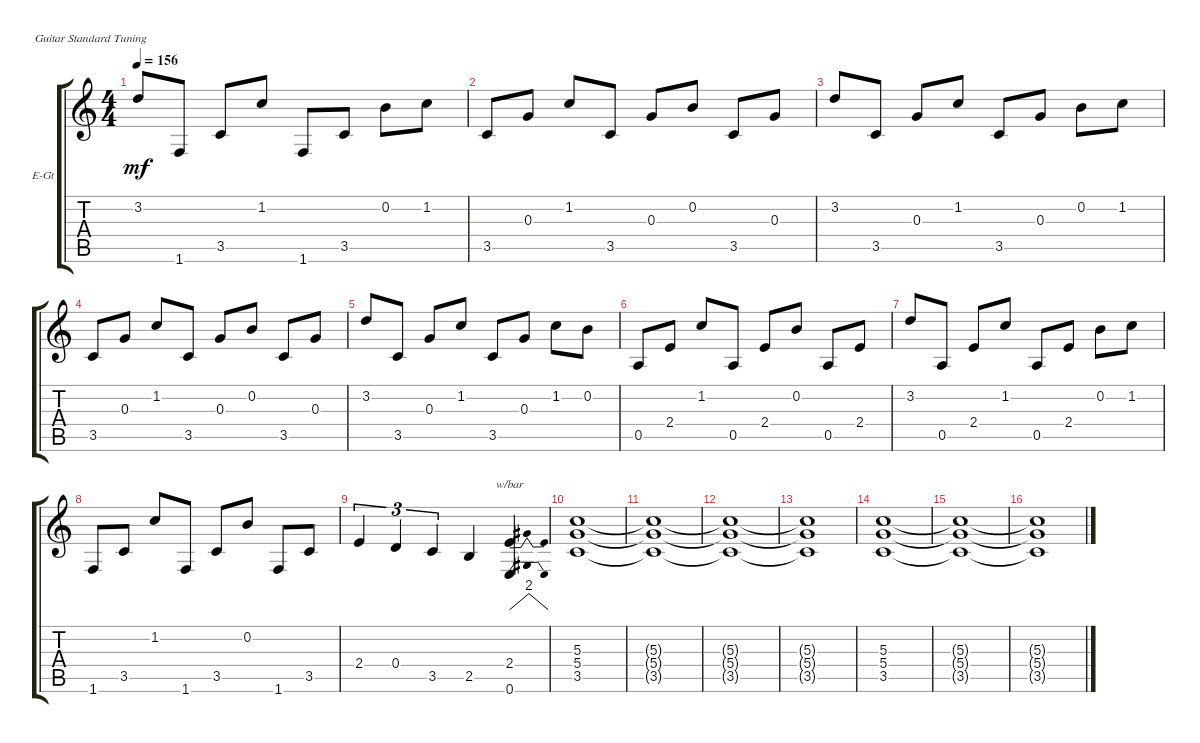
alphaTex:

\defaultSystemsLayout 4
\bracketExtendMode groupsimilarinstruments
\firstSystemTrackNameOrientation horizontal
\otherSystemsTrackNameOrientation horizontal
\track ("Electric Guitar" "E-Gt") {instrument overdrivenguitar}
\staff {score tabs}
\tuning (E4 B3 G3 D3 A2 E2)
\ts (4 4)
\tempo 156
\clef g2
\scale
0.333333
\ks c
3.2.8{dy mf} 1.6.8 3.5.8 1.2.8 1.6.8 3.5.8 0.2.8 1.2.8 |
\scale
0.333333 3.5.8 0.3.8 1.2.8 3.5.8 0.3.8 0.2.8 3.5.8 0.3.8 |
\scale
0.333333 3.2.8 3.5.8 0.3.8 1.2.8 3.5.8 0.3.8 0.2.8 1.2.8 |
\scale
0.333333 3.5.8 0.3.8 1.2.8 3.5.8 0.3.8 0.2.8 3.5.8 0.3.8 |
\scale
0.333333 3.2.8 3.5.8 0.3.8 1.2.8 3.5.8 0.3.8 1.2.8 0.2.8 |
\scale
0.333333 0.5.8 2.4.8 1.2.8 0.5.8 2.4.8 0.2.8 0.5.8 2.4.8 |
\scale
0.333333 3.2.8 0.5.8 2.4.8 1.2.8 0.5.8 2.4.8 0.2.8 1.2.8 |
\scale
0.333333 1.6.8 3.5.8 1.2.8 1.6.8 3.5.8 0.2.8 1.6.8 3.5.8 |
\scale
0.333333 2.4.4{tu (3 2)} 0.4.4{tu (3 2)} 3.5.4{tu (3 2)} 2.5.4 (0.6 2.4).4{tbe (dip default 0 0 14.399999999999999 8 15 8 30 0)} |
\scale
0.333333 (3.5 5.4 5.3).1 |
\scale
0.333333 (3.5{t} 5.4{t} 5.3{t}).1 |
\scale
0.333333 (3.5{t} 5.4{t} 5.3{t}).1 |
\scale
0.333333 (3.5{t} 5.4{t} 5.3{t}).1 |
\scale
0.333333 (3.5 5.4 5.3).1 |
\scale
0.333333 (3.5{t} 5.4{t} 5.3{t}).1 |
\scale
0.333333 (3.5{t} 5.4{t} 5.3{t}).1
